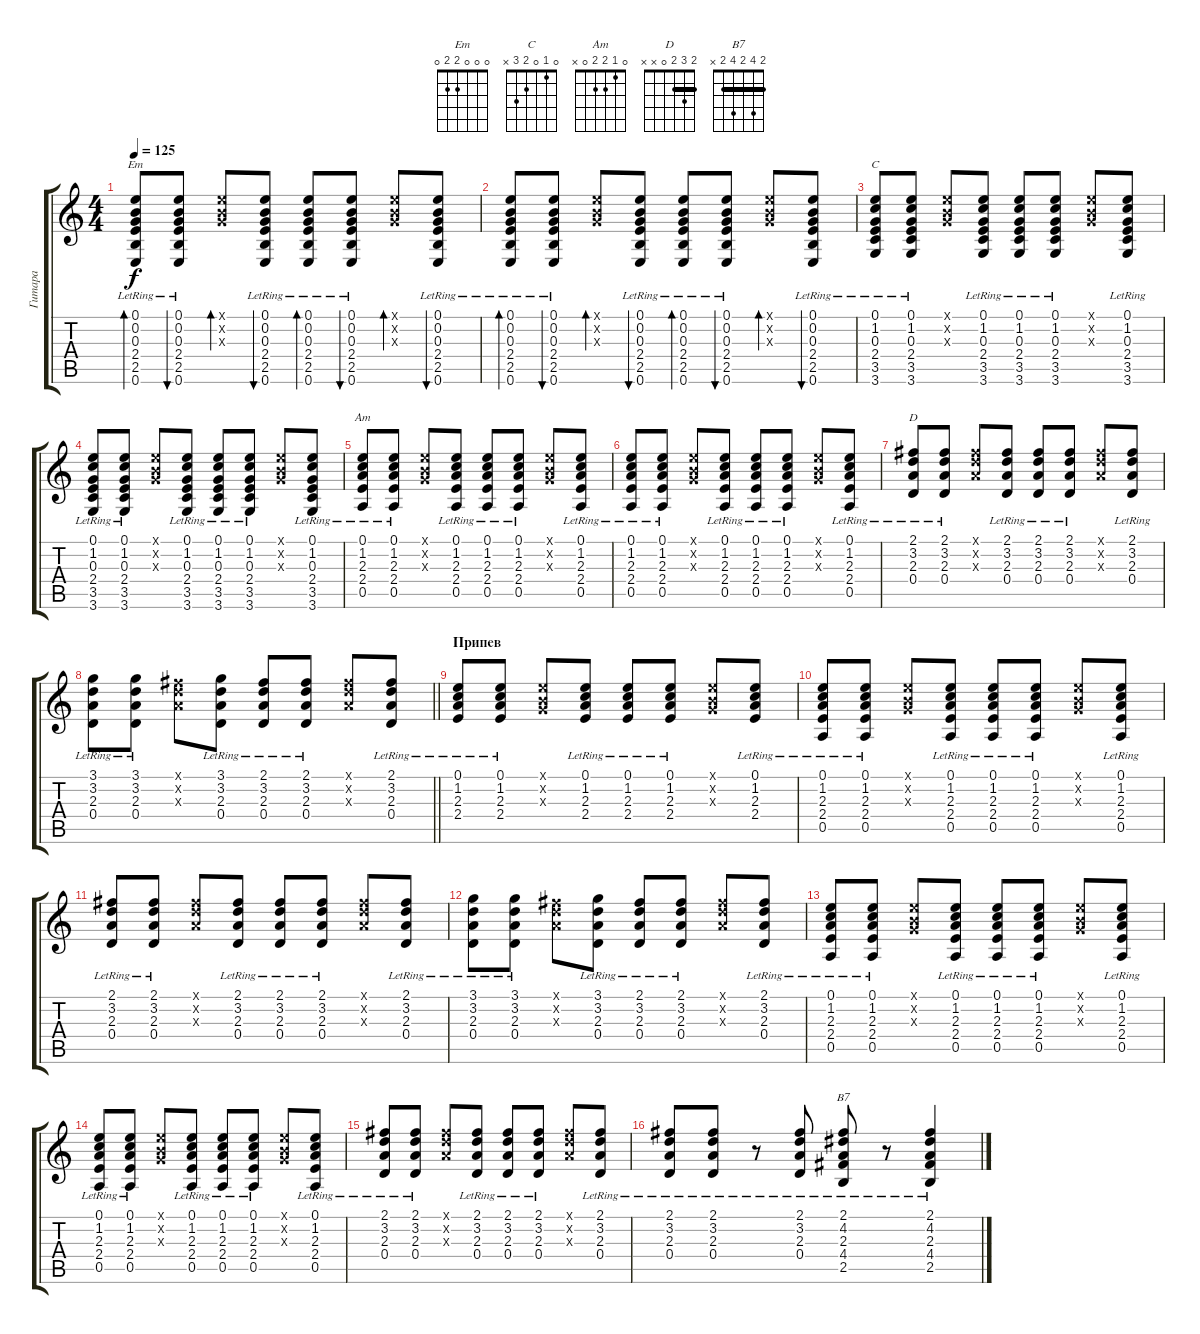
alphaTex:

\track ("Гитара" "Гитара") {instrument acousticguitarnylon}
\staff {score tabs}
\tuning (E4 B3 G3 D3 A2 E2) {hide}
\chord ("Em" 0 0 0 2 2 0)
\chord ("C" 0 1 0 2 3 x)
\chord ("Am" 0 1 2 2 0 x)
\chord ("D" 2 3 2 0 x x) {barre 2}
\chord ("B7" 2 4 2 4 2 x) {barre 2}
\ts (4 4)
\tempo 125
\clef g2
\ks c
(0.1{lr} 0.2{lr} 0.3{lr} 2.4{lr} 2.5{lr} 0.6{lr}).8{bd 30 ch "Em" dy f} (0.1{lr} 0.2{lr} 0.3{lr} 2.4{lr} 2.5{lr} 0.6{lr}).8{bu 30} (0.1{x} 0.2{x} 0.3{x}).8{bd 30} (0.1{lr} 0.2{lr} 0.3{lr} 2.4{lr} 2.5{lr} 0.6{lr}).8{bu 30} (0.1{lr} 0.2{lr} 0.3{lr} 2.4{lr} 2.5{lr} 0.6{lr}).8{bd 30} (0.1{lr} 0.2{lr} 0.3{lr} 2.4{lr} 2.5{lr} 0.6{lr}).8{bu 30} (0.1{x} 0.2{x} 0.3{x}).8{bd 30} (0.1{lr} 0.2{lr} 0.3{lr} 2.4{lr} 2.5{lr} 0.6{lr}).8{bu 30} |
(0.1{lr} 0.2{lr} 0.3{lr} 2.4{lr} 2.5{lr} 0.6{lr}).8{bd 30} (0.1{lr} 0.2{lr} 0.3{lr} 2.4{lr} 2.5{lr} 0.6{lr}).8{bu 30} (0.1{x} 0.2{x} 0.3{x}).8{bd 30} (0.1{lr} 0.2{lr} 0.3{lr} 2.4{lr} 2.5{lr} 0.6{lr}).8{bu 30} (0.1{lr} 0.2{lr} 0.3{lr} 2.4{lr} 2.5{lr} 0.6{lr}).8{bd 30} (0.1{lr} 0.2{lr} 0.3{lr} 2.4{lr} 2.5{lr} 0.6{lr}).8{bu 30} (0.1{x} 0.2{x} 0.3{x}).8{bd 30} (0.1{lr} 0.2{lr} 0.3{lr} 2.4{lr} 2.5{lr} 0.6{lr}).8{bu 30} |
(0.1{lr} 1.2{lr} 0.3{lr} 2.4{lr} 3.5{lr} 3.6{lr}).8{ch "C"} (0.1{lr} 1.2{lr} 0.3{lr} 2.4{lr} 3.5{lr} 3.6{lr}).8 (0.1{x} 0.2{x} 0.3{x}).8 (0.1{lr} 1.2{lr} 0.3{lr} 2.4{lr} 3.5{lr} 3.6{lr}).8 (0.1{lr} 1.2{lr} 0.3{lr} 2.4{lr} 3.5{lr} 3.6{lr}).8 (0.1{lr} 1.2{lr} 0.3{lr} 2.4{lr} 3.5{lr} 3.6{lr}).8 (0.1{x} 0.2{x} 0.3{x}).8 (0.1{lr} 1.2{lr} 0.3{lr} 2.4{lr} 3.5{lr} 3.6{lr}).8 |
(0.1{lr} 1.2{lr} 0.3{lr} 2.4{lr} 3.5{lr} 3.6{lr}).8 (0.1{lr} 1.2{lr} 0.3{lr} 2.4{lr} 3.5{lr} 3.6{lr}).8 (0.1{x} 0.2{x} 0.3{x}).8 (0.1{lr} 1.2{lr} 0.3{lr} 2.4{lr} 3.5{lr} 3.6{lr}).8 (0.1{lr} 1.2{lr} 0.3{lr} 2.4{lr} 3.5{lr} 3.6{lr}).8 (0.1{lr} 1.2{lr} 0.3{lr} 2.4{lr} 3.5{lr} 3.6{lr}).8 (0.1{x} 0.2{x} 0.3{x}).8 (0.1{lr} 1.2{lr} 0.3{lr} 2.4{lr} 3.5{lr} 3.6{lr}).8 |
(0.1{lr} 1.2{lr} 2.3{lr} 2.4{lr} 0.5{lr}).8{ch "Am"} (0.1{lr} 1.2{lr} 2.3{lr} 2.4{lr} 0.5{lr}).8 (0.1{x} 0.2{x} 0.3{x}).8 (0.1{lr} 1.2{lr} 2.3{lr} 2.4{lr} 0.5{lr}).8 (0.1{lr} 1.2{lr} 2.3{lr} 2.4{lr} 0.5{lr}).8 (0.1{lr} 1.2{lr} 2.3{lr} 2.4{lr} 0.5{lr}).8 (0.1{x} 0.2{x} 0.3{x}).8 (0.1{lr} 1.2{lr} 2.3{lr} 2.4{lr} 0.5{lr}).8 |
(0.1{lr} 1.2{lr} 2.3{lr} 2.4{lr} 0.5{lr}).8 (0.1{lr} 1.2{lr} 2.3{lr} 2.4{lr} 0.5{lr}).8 (0.1{x} 0.2{x} 0.3{x}).8 (0.1{lr} 1.2{lr} 2.3{lr} 2.4{lr} 0.5{lr}).8 (0.1{lr} 1.2{lr} 2.3{lr} 2.4{lr} 0.5{lr}).8 (0.1{lr} 1.2{lr} 2.3{lr} 2.4{lr} 0.5{lr}).8 (0.1{x} 0.2{x} 0.3{x}).8 (0.1{lr} 1.2{lr} 2.3{lr} 2.4{lr} 0.5{lr}).8 |
(2.1{lr} 3.2{lr} 2.3{lr} 0.4{lr}).8{ch "D"} (2.1{lr} 3.2{lr} 2.3{lr} 0.4{lr}).8 (2.1{x} 3.2{x} 2.3{x}).8 (2.1{lr} 3.2{lr} 2.3{lr} 0.4{lr}).8 (2.1{lr} 3.2{lr} 2.3{lr} 0.4{lr}).8 (2.1{lr} 3.2{lr} 2.3{lr} 0.4{lr}).8 (2.1{x} 3.2{x} 2.3{x}).8 (2.1{lr} 3.2{lr} 2.3{lr} 0.4{lr}).8 |
\barLineRight lightlight
(3.1{lr} 3.2{lr} 2.3{lr} 0.4{lr}).8 (3.1{lr} 3.2{lr} 2.3{lr} 0.4{lr}).8 (2.1{x} 3.2{x} 2.3{x}).8 (3.1{lr} 3.2{lr} 2.3{lr} 0.4{lr}).8 (2.1{lr} 3.2{lr} 2.3{lr} 0.4{lr}).8 (2.1{lr} 3.2{lr} 2.3{lr} 0.4{lr}).8 (2.1{x} 3.2{x} 2.3{x}).8 (2.1{lr} 3.2{lr} 2.3{lr} 0.4{lr}).8 |
\section ("" "Припев")
(0.1{lr} 1.2{lr} 2.3{lr} 2.4{lr}).8 (0.1{lr} 1.2{lr} 2.3{lr} 2.4{lr}).8 (0.1{x} 0.2{x} 0.3{x}).8 (0.1{lr} 1.2{lr} 2.3{lr} 2.4{lr}).8 (0.1{lr} 1.2{lr} 2.3{lr} 2.4{lr}).8 (0.1{lr} 1.2{lr} 2.3{lr} 2.4{lr}).8 (0.1{x} 0.2{x} 0.3{x}).8 (0.1{lr} 1.2{lr} 2.3{lr} 2.4{lr}).8 |
(0.1{lr} 1.2{lr} 2.3{lr} 2.4{lr} 0.5{lr}).8 (0.1{lr} 1.2{lr} 2.3{lr} 2.4{lr} 0.5{lr}).8 (0.1{x} 0.2{x} 0.3{x}).8 (0.1{lr} 1.2{lr} 2.3{lr} 2.4{lr} 0.5{lr}).8 (0.1{lr} 1.2{lr} 2.3{lr} 2.4{lr} 0.5{lr}).8 (0.1{lr} 1.2{lr} 2.3{lr} 2.4{lr} 0.5{lr}).8 (0.1{x} 0.2{x} 0.3{x}).8 (0.1{lr} 1.2{lr} 2.3{lr} 2.4{lr} 0.5{lr}).8 |
(2.1{lr} 3.2{lr} 2.3{lr} 0.4{lr}).8 (2.1{lr} 3.2{lr} 2.3{lr} 0.4{lr}).8 (2.1{x} 3.2{x} 2.3{x}).8 (2.1{lr} 3.2{lr} 2.3{lr} 0.4{lr}).8 (2.1{lr} 3.2{lr} 2.3{lr} 0.4{lr}).8 (2.1{lr} 3.2{lr} 2.3{lr} 0.4{lr}).8 (2.1{x} 3.2{x} 2.3{x}).8 (2.1{lr} 3.2{lr} 2.3{lr} 0.4{lr}).8 |
(3.1{lr} 3.2{lr} 2.3{lr} 0.4{lr}).8 (3.1{lr} 3.2{lr} 2.3{lr} 0.4{lr}).8 (2.1{x} 3.2{x} 2.3{x}).8 (3.1{lr} 3.2{lr} 2.3{lr} 0.4{lr}).8 (2.1{lr} 3.2{lr} 2.3{lr} 0.4{lr}).8 (2.1{lr} 3.2{lr} 2.3{lr} 0.4{lr}).8 (2.1{x} 3.2{x} 2.3{x}).8 (2.1{lr} 3.2{lr} 2.3{lr} 0.4{lr}).8 |
(0.1{lr} 1.2{lr} 2.3{lr} 2.4{lr} 0.5{lr}).8 (0.1{lr} 1.2{lr} 2.3{lr} 2.4{lr} 0.5{lr}).8 (0.1{x} 0.2{x} 0.3{x}).8 (0.1{lr} 1.2{lr} 2.3{lr} 2.4{lr} 0.5{lr}).8 (0.1{lr} 1.2{lr} 2.3{lr} 2.4{lr} 0.5{lr}).8 (0.1{lr} 1.2{lr} 2.3{lr} 2.4{lr} 0.5{lr}).8 (0.1{x} 0.2{x} 0.3{x}).8 (0.1{lr} 1.2{lr} 2.3{lr} 2.4{lr} 0.5{lr}).8 |
(0.1{lr} 1.2{lr} 2.3{lr} 2.4{lr} 0.5{lr}).8 (0.1{lr} 1.2{lr} 2.3{lr} 2.4{lr} 0.5{lr}).8 (0.1{x} 0.2{x} 0.3{x}).8 (0.1{lr} 1.2{lr} 2.3{lr} 2.4{lr} 0.5{lr}).8 (0.1{lr} 1.2{lr} 2.3{lr} 2.4{lr} 0.5{lr}).8 (0.1{lr} 1.2{lr} 2.3{lr} 2.4{lr} 0.5{lr}).8 (0.1{x} 0.2{x} 0.3{x}).8 (0.1{lr} 1.2{lr} 2.3{lr} 2.4{lr} 0.5{lr}).8 |
(2.1{lr} 3.2{lr} 2.3{lr} 0.4{lr}).8 (2.1{lr} 3.2{lr} 2.3{lr} 0.4{lr}).8 (2.1{x} 3.2{x} 2.3{x}).8 (2.1{lr} 3.2{lr} 2.3{lr} 0.4{lr}).8 (2.1{lr} 3.2{lr} 2.3{lr} 0.4{lr}).8 (2.1{lr} 3.2{lr} 2.3{lr} 0.4{lr}).8 (2.1{x} 3.2{x} 2.3{x}).8 (2.1{lr} 3.2{lr} 2.3{lr} 0.4{lr}).8 |
(2.1{lr} 3.2{lr} 2.3{lr} 0.4{lr}).8 (2.1{lr} 3.2{lr} 2.3{lr} 0.4{lr}).8 r.8 (2.1{lr} 3.2{lr} 2.3{lr} 0.4{lr}).8 (2.1{lr} 4.2{lr} 2.3{lr} 4.4{lr} 2.5{lr}).8{ch "B7"} r.8 (2.1{lr} 4.2{lr} 2.3{lr} 4.4{lr} 2.5{lr}).4
